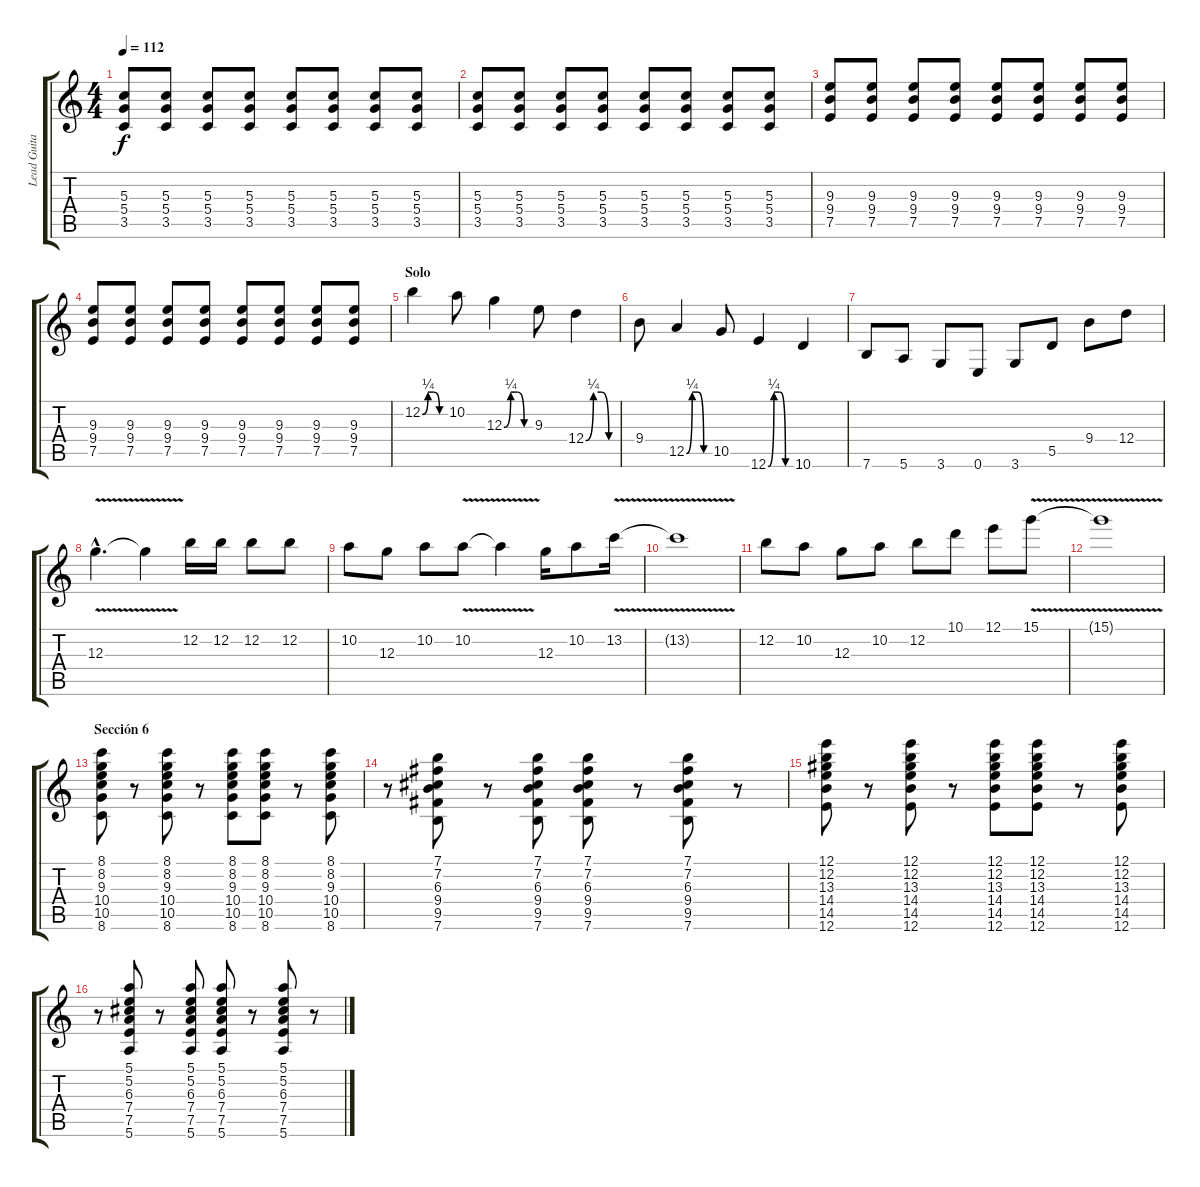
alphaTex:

\track ("Lead Guitar" "Lead Guita") {instrument distortionguitar}
\staff {score tabs}
\tuning (E4 B3 G3 D3 A2 E2) {hide}
\ts (4 4)
\tempo 112
\clef g2
\ks c
(5.3 5.4 3.5).8{dy f} (5.3 5.4 3.5).8 (5.3 5.4 3.5).8 (5.3 5.4 3.5).8 (5.3 5.4 3.5).8 (5.3 5.4 3.5).8 (5.3 5.4 3.5).8 (5.3 5.4 3.5).8 |
(5.3 5.4 3.5).8 (5.3 5.4 3.5).8 (5.3 5.4 3.5).8 (5.3 5.4 3.5).8 (5.3 5.4 3.5).8 (5.3 5.4 3.5).8 (5.3 5.4 3.5).8 (5.3 5.4 3.5).8 |
(9.3 9.4 7.5).8 (9.3 9.4 7.5).8 (9.3 9.4 7.5).8 (9.3 9.4 7.5).8 (9.3 9.4 7.5).8 (9.3 9.4 7.5).8 (9.3 9.4 7.5).8 (9.3 9.4 7.5).8 |
(9.3 9.4 7.5).8 (9.3 9.4 7.5).8 (9.3 9.4 7.5).8 (9.3 9.4 7.5).8 (9.3 9.4 7.5).8 (9.3 9.4 7.5).8 (9.3 9.4 7.5).8 (9.3 9.4 7.5).8 |
\section ("" "Solo")
12.2{be (custom 0 0 15 1 30 1 45 0 60 0)}.4{volume 13} 10.2.8 12.3{be (custom 0 0 15 1 30 1 45 0 60 0)}.4 9.3.8 12.4{be (custom 0 0 15 1 30 1 45 0 60 0)}.4 |
9.4.8 12.5{be (custom 0 0 15 1 30 1 45 0 60 0)}.4 10.5.8 12.6{be (custom 0 0 15 1 30 1 45 0 60 0)}.4 10.6.4 |
7.6.8 5.6.8 3.6.8 0.6.8 3.6.8 5.5.8 9.4.8 12.4.8 |
12.3{v hac}.4{d} 12.3{t}.4 12.2.16 12.2.16 12.2.8 12.2.8 |
10.2.8 12.3.8 10.2.8 10.2{v}.8 10.2{t}.4 12.3.16 10.2.8 13.2{v}.16 |
13.2{t}.1 |
12.2.8 10.2.8 12.3.8 10.2.8 12.2.8 10.1.8 12.1.8 15.1{v}.8 |
15.1{t}.1 |
\section ("" "Sección 6")
(8.1 8.2 9.3 10.4 10.5 8.6).8{volume 10} r.8 (8.1 8.2 9.3 10.4 10.5 8.6).8 r.8 (8.1 8.2 9.3 10.4 10.5 8.6).8 (8.1 8.2 9.3 10.4 10.5 8.6).8 r.8 (8.1 8.2 9.3 10.4 10.5 8.6).8 |
r.8 (7.1 7.2 6.3 9.4 9.5 7.6).8 r.8 (7.1 7.2 6.3 9.4 9.5 7.6).8 (7.1 7.2 6.3 9.4 9.5 7.6).8 r.8 (7.1 7.2 6.3 9.4 9.5 7.6).8 r.8 |
(12.1 12.2 13.3 14.4 14.5 12.6).8 r.8 (12.1 12.2 13.3 14.4 14.5 12.6).8 r.8 (12.1 12.2 13.3 14.4 14.5 12.6).8 (12.1 12.2 13.3 14.4 14.5 12.6).8 r.8 (12.1 12.2 13.3 14.4 14.5 12.6).8 |
r.8 (5.1 5.2 6.3 7.4 7.5 5.6).8 r.8 (5.1 5.2 6.3 7.4 7.5 5.6).8 (5.1 5.2 6.3 7.4 7.5 5.6).8 r.8 (5.1 5.2 6.3 7.4 7.5 5.6).8 r.8
